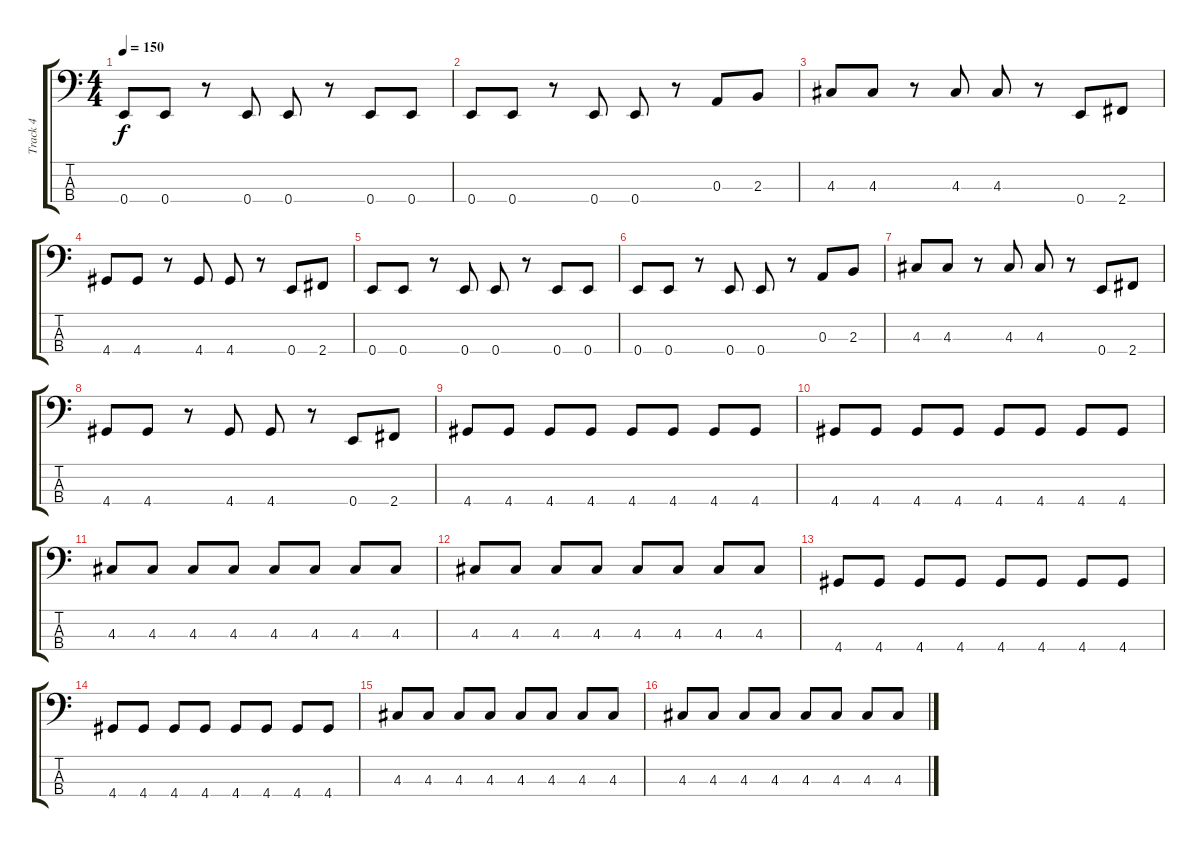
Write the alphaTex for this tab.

\track ("Track 4" "Track 4") {instrument electricbassfinger}
\staff {score tabs}
\tuning (G2 D2 A1 E1) {hide}
\ts (4 4)
\tempo 150
\clef f4
\ks c
0.4.8{dy f} 0.4.8 r.8 0.4.8 0.4.8 r.8 0.4.8 0.4.8 |
0.4.8 0.4.8 r.8 0.4.8 0.4.8 r.8 0.3.8 2.3.8 |
4.3.8 4.3.8 r.8 4.3.8 4.3.8 r.8 0.4.8 2.4.8 |
4.4.8 4.4.8 r.8 4.4.8 4.4.8 r.8 0.4.8 2.4.8 |
0.4.8 0.4.8 r.8 0.4.8 0.4.8 r.8 0.4.8 0.4.8 |
0.4.8 0.4.8 r.8 0.4.8 0.4.8 r.8 0.3.8 2.3.8 |
4.3.8 4.3.8 r.8 4.3.8 4.3.8 r.8 0.4.8 2.4.8 |
4.4.8 4.4.8 r.8 4.4.8 4.4.8 r.8 0.4.8 2.4.8 |
4.4.8 4.4.8 4.4.8 4.4.8 4.4.8 4.4.8 4.4.8 4.4.8 |
4.4.8 4.4.8 4.4.8 4.4.8 4.4.8 4.4.8 4.4.8 4.4.8 |
4.3.8 4.3.8 4.3.8 4.3.8 4.3.8 4.3.8 4.3.8 4.3.8 |
4.3.8 4.3.8 4.3.8 4.3.8 4.3.8 4.3.8 4.3.8 4.3.8 |
4.4.8 4.4.8 4.4.8 4.4.8 4.4.8 4.4.8 4.4.8 4.4.8 |
4.4.8 4.4.8 4.4.8 4.4.8 4.4.8 4.4.8 4.4.8 4.4.8 |
4.3.8 4.3.8 4.3.8 4.3.8 4.3.8 4.3.8 4.3.8 4.3.8 |
4.3.8 4.3.8 4.3.8 4.3.8 4.3.8 4.3.8 4.3.8 4.3.8
